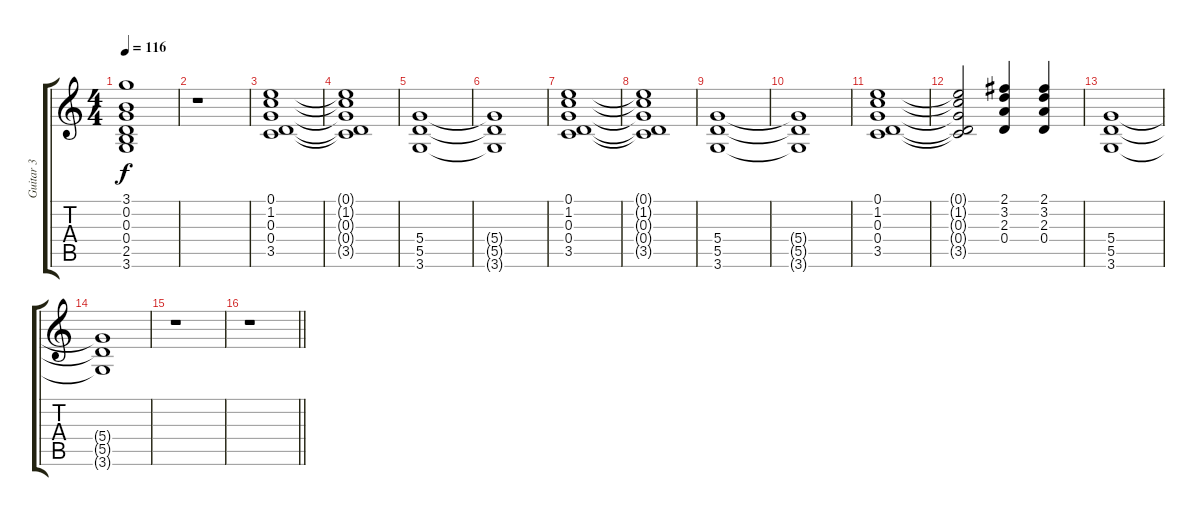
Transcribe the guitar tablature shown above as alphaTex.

\track ("Guitar 3" "Guitar 3") {instrument electricguitarclean}
\staff {score tabs}
\tuning (E4 B3 G3 D3 A2 E2) {hide}
\ts (4 4)
\tempo 116
\clef g2
\ks c
(3.1 0.2 0.3 0.4 2.5 3.6).1{dy f} |
r.1 |
(0.1 1.2 0.3 0.4 3.5).1 |
(0.1{t} 1.2{t} 0.3{t} 0.4{t} 3.5{t}).1 |
(5.4 5.5 3.6).1 |
(5.4{t} 5.5{t} 3.6{t}).1 |
(0.1 1.2 0.3 0.4 3.5).1 |
(0.1{t} 1.2{t} 0.3{t} 0.4{t} 3.5{t}).1 |
(5.4 5.5 3.6).1 |
(5.4{t} 5.5{t} 3.6{t}).1 |
(0.1 1.2 0.3 0.4 3.5).1 |
(0.1{t} 1.2{t} 0.3{t} 0.4{t} 3.5{t}).2 (2.1 3.2 2.3 0.4).4 (2.1 3.2 2.3 0.4).4 |
(5.4 5.5 3.6).1 |
(5.4{t} 5.5{t} 3.6{t}).1 |
r.1 |
\barLineRight lightlight
r.1
